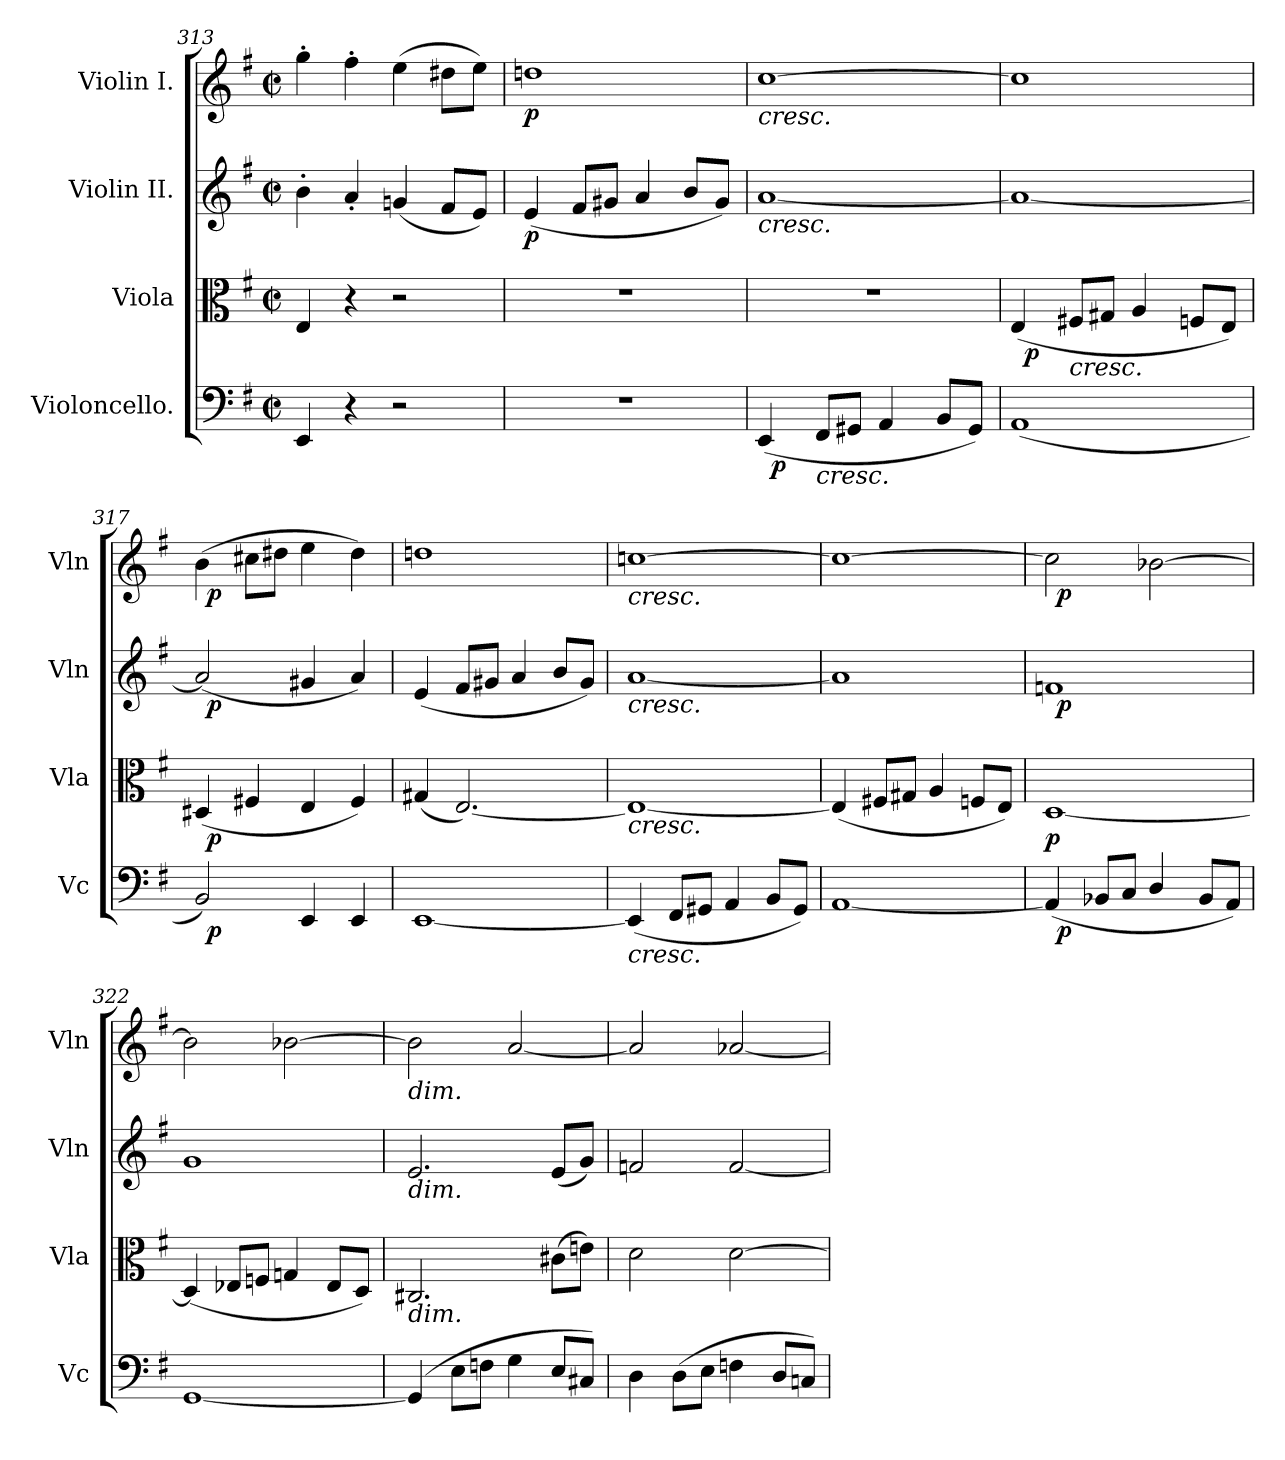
**kern	**dynam	**kern	**dynam	**kern	**dynam	**kern	**dynam
*part4	*part4	*part3	*part3	*part2	*part2	*part1	*part1
*staff4	*staff4	*staff3	*staff3	*staff2	*staff2	*staff1	*staff1
*I"Violoncello.	*	*I"Viola	*	*I"Violin II.	*	*I"Violin I.	*
*I'Vc	*	*I'Vla	*	*I'Vln	*	*I'Vln	*
*clefF4	*	*clefC3	*	*clefG2	*	*clefG2	*
*k[f#]	*	*k[f#]	*	*k[f#]	*	*k[f#]	*
*e:	*	*e:	*	*e:	*	*e:	*
*M2/2	*	*M2/2	*	*M2/2	*	*M2/2	*
*met(c|)	*	*met(c|)	*	*met(c|)	*	*met(c|)	*
=313	=313	=313	=313	=313	=313	=313	=313
4EE/	.	4E/	.	4b'>\	.	4gg'>\	.
4r	.	4r	.	4a'</	.	4ff#'>\	.
2r	.	2r	.	(4gn/	.	(4ee\	.
.	.	.	.	8f#/L	.	8dd#X\L	.
.	.	.	.	8e/J)	.	8ee\J)	.
=314	=314	=314	=314	=314	=314	=314	=314
!	!	!	!	!	!LO:DY:b	!	!LO:DY:b
1r	.	1r	.	(4e/	p	1ddn	p
.	.	.	.	8f#/L	.	.	.
.	.	.	.	8g#X/J	.	.	.
.	.	.	.	4a/	.	.	.
.	.	.	.	8b\L	.	.	.
.	.	.	.	8g#/J)	.	.	.
=315	=315	=315	=315	=315	=315	=315	=315
*^	*	*	*	*	*	*	*
!	!	!	!	!	!	!	!LO:TX:b:i:t=cresc.	!
!	!	!	!	!	!LO:TX:b:i:t=cresc.	!	!	!
(4EE/	32ryy	.	1r	.	[1a	.	[1cc	.
!	!	!LO:DY:b	!	!	!	!	!	!
.	2ryy	p	.	.	.	.	.	.
!LO:TX:b:i:t=cresc.	!	!	!	!	!	!	!	!
8FF#/L	.	.	.	.	.	.	.	.
8GG#X/J	.	.	.	.	.	.	.	.
4AA/	.	.	.	.	.	.	.	.
.	4...ryy	.	.	.	.	.	.	.
8BB/L	.	.	.	.	.	.	.	.
8GG#/J)	.	.	.	.	.	.	.	.
*v	*v	*	*	*	*	*	*	*
=316	=316	=316	=316	=316	=316	=316	=316
*	*	*^	*	*	*	*	*
(1AA	.	(4E/	32ryy	.	1a_	.	1cc]	.
!	!	!	!	!LO:DY:b	!	!	!	!
.	.	.	2ryy	p	.	.	.	.
!	!	!LO:TX:b:i:t=cresc.	!	!	!	!	!	!
.	.	8F#X/L	.	.	.	.	.	.
.	.	8G#X/J	.	.	.	.	.	.
.	.	4A/	.	.	.	.	.	.
.	.	.	4...ryy	.	.	.	.	.
.	.	8Fn/L	.	.	.	.	.	.
.	.	8E/J)	.	.	.	.	.	.
=317	=317	=317	=317	=317	=317	=317	=317	=317
*^	*	*	*	*	*^	*	*^	*
2BB/)	32ryy	.	(4D#X/	32ryy	.	(2a/]	32ryy	.	(4b\	32ryy	.
!	!	!LO:DY:b	!	!	!LO:DY:b	!	!	!LO:DY:b	!	!	!LO:DY:b
.	2ryy	p	.	2ryy	p	.	2ryy	p	.	2ryy	p
.	.	.	4F#X/	.	.	.	.	.	8cc#X\L	.	.
.	.	.	.	.	.	.	.	.	8dd#X\J	.	.
4EE/	.	.	4E/	.	.	4g#X/	.	.	4ee\	.	.
.	4...ryy	.	.	4...ryy	.	.	4...ryy	.	.	4...ryy	.
4EE/	.	.	4F#/)	.	.	4a/)	.	.	4dd#\)	.	.
*v	*v	*	*	*	*	*v	*v	*	*v	*v	*
*	*	*v	*v	*	*	*	*	*
=318	=318	=318	=318	=318	=318	=318	=318
[1EE	.	(4G#X/	.	(4e/	.	1ddn	.
.	.	[2.E/)	.	8f#/L	.	.	.
.	.	.	.	8g#X/J	.	.	.
.	.	.	.	4a/	.	.	.
.	.	.	.	8b\L	.	.	.
.	.	.	.	8g#/J)	.	.	.
=319	=319	=319	=319	=319	=319	=319	=319
!	!	!	!	!	!	!LO:TX:b:i:t=cresc.	!
!	!	!	!	!LO:TX:b:i:t=cresc.	!	!	!
!	!	!LO:TX:b:i:t=cresc.	!	!	!	!	!
!LO:TX:b:i:t=cresc.	!	!	!	!	!	!	!
(4EE/]	.	1E_	.	[1a	.	[1ccn	.
8FF#/L	.	.	.	.	.	.	.
8GG#X/J	.	.	.	.	.	.	.
4AA/	.	.	.	.	.	.	.
8BB/L	.	.	.	.	.	.	.
8GG#/J)	.	.	.	.	.	.	.
!!LO:LB:g=z
=320	=320	=320	=320	=320	=320	=320	=320
[1AA	.	(4E/]	.	1a]	.	1cc_	.
.	.	8F#X/L	.	.	.	.	.
.	.	8G#X/J	.	.	.	.	.
.	.	4A/	.	.	.	.	.
.	.	8Fn/L	.	.	.	.	.
.	.	8E/J)	.	.	.	.	.
=321	=321	=321	=321	=321	=321	=321	=321
!	!	!	!LO:DY:b	!	!	!	!
*^	*	*	*	*^	*	*^	*
(<4AA/]	32ryy	.	[1D	p	1fn	32ryy	.	2cc\]	32ryy	.
!	!	!LO:DY:b	!	!	!	!	!LO:DY:b	!	!	!LO:DY:b
.	2ryy	p	.	.	.	2ryy	p	.	2ryy	p
8BB-X/L	.	.	.	.	.	.	.	.	.	.
8C/J	.	.	.	.	.	.	.	.	.	.
4D/	.	.	.	.	.	.	.	[2b-X\	.	.
.	4...ryy	.	.	.	.	4...ryy	.	.	4...ryy	.
8BB-/L	.	.	.	.	.	.	.	.	.	.
8AA/J)	.	.	.	.	.	.	.	.	.	.
*	*	*	*	*	*v	*v	*	*	*	*
*v	*v	*	*	*	*	*	*v	*v	*
=322	=322	=322	=322	=322	=322	=322	=322
[1GG	.	(4D/]	.	1g	.	2b-\]	.
.	.	8E-X/L	.	.	.	.	.
.	.	8Fn/J	.	.	.	.	.
.	.	4Gn/	.	.	.	[2b-X\	.
.	.	8E-/L	.	.	.	.	.
.	.	8D/J)	.	.	.	.	.
=323	=323	=323	=323	=323	=323	=323	=323
!	!	!	!	!	!	!LO:TX:b:i:t=dim.	!
!	!	!	!	!LO:TX:b:i:t=dim.	!	!	!
!	!	!LO:TX:b:i:t=dim.	!	!	!	!	!
(4GG/]	.	2.C#X/	.	2.e/	.	2b-\]	.
8E\L	.	.	.	.	.	.	.
8Fn\J	.	.	.	.	.	.	.
4G\	.	.	.	.	.	[2a/	.
8E\L	.	(8c#X\L	.	(8e/L	.	.	.
8C#X/J)	.	8en\J)	.	8g/J)	.	.	.
=324	=324	=324	=324	=324	=324	=324	=324
4D\	.	2d\	.	2fn/	.	2a/]	.
(>8D\L	.	.	.	.	.	.	.
8E\J	.	.	.	.	.	.	.
4Fn\	.	[2d\	.	[2f/	.	[2a-X/	.
8D\L	.	.	.	.	.	.	.
8Cn/J)	.	.	.	.	.	.	.
=	=	=	=	=	=	=	=
*-	*-	*-	*-	*-	*-	*-	*-
